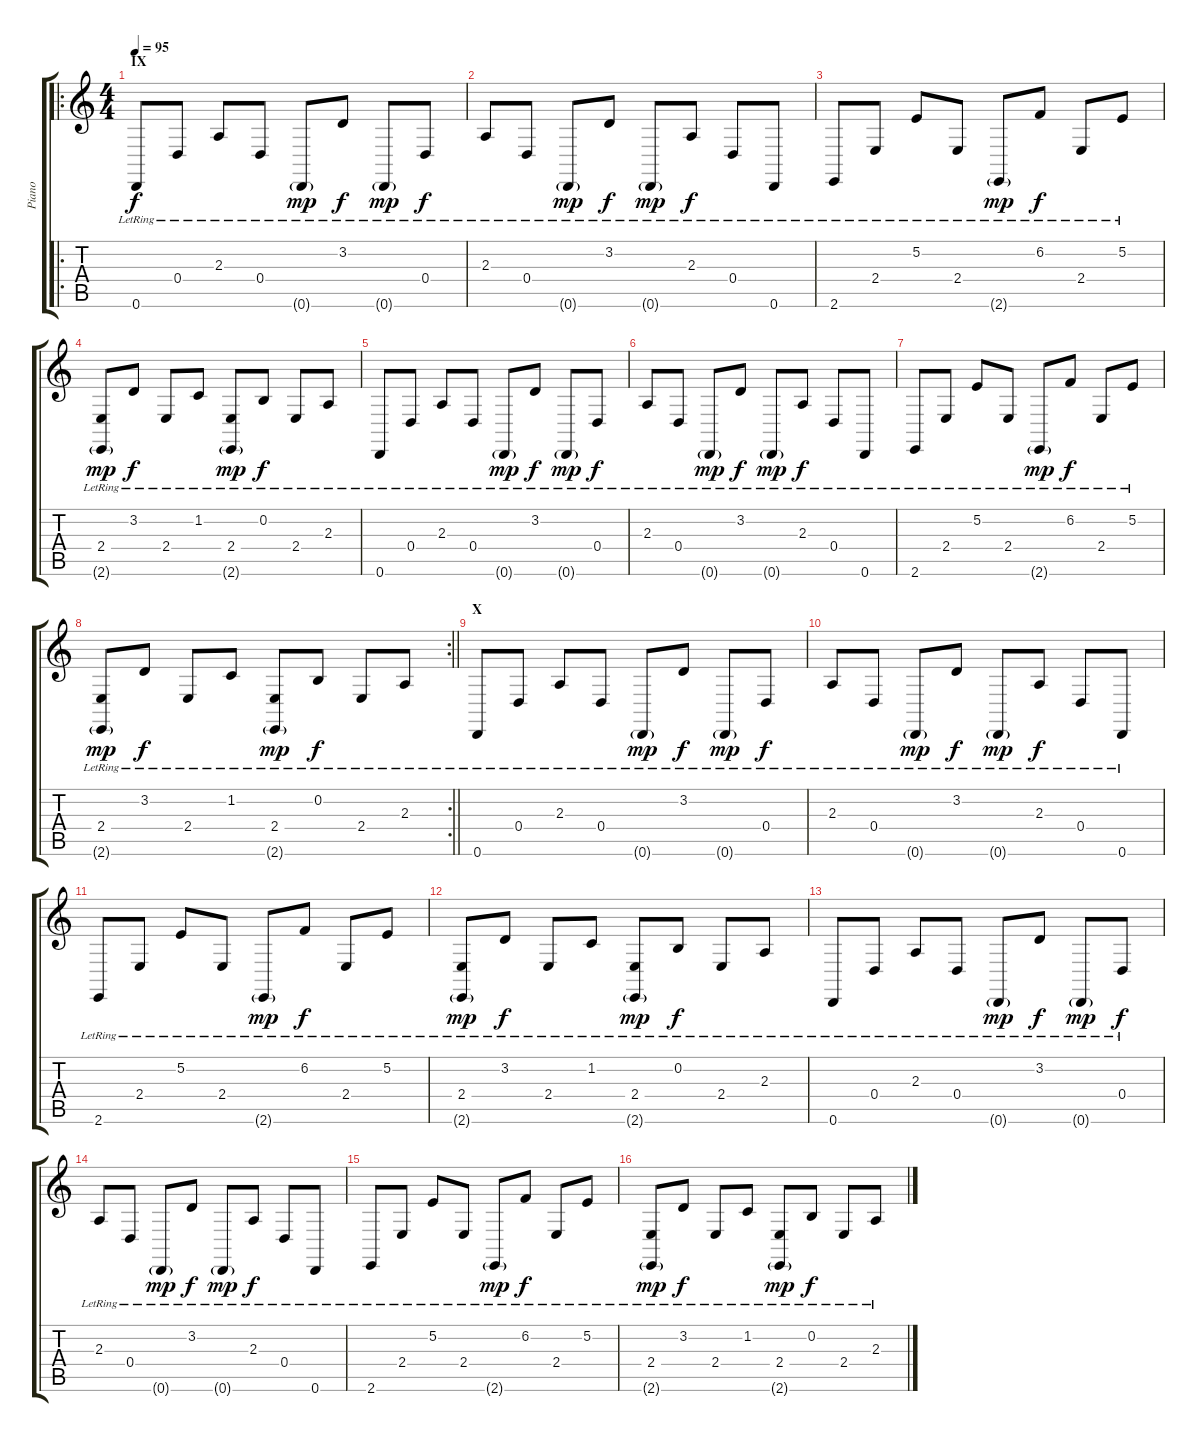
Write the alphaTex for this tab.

\track ("Piano" "Piano") {instrument acousticgrandpiano}
\staff {score tabs}
\tuning (E4 B3 G3 D3 A2 D2) {hide}
\ro
\ts (4 4)
\section ("" "IX")
\tempo 95
\clef g2
\ks c
0.6{lr}.8{dy f} 0.4{lr}.8 2.3{lr}.8 0.4{lr}.8 0.6{g lr}.8{dy mp} 3.2{lr}.8{dy f} 0.6{g lr}.8{dy mp} 0.4{lr}.8{dy f} |
2.3{lr}.8 0.4{lr}.8 0.6{g lr}.8{dy mp} 3.2{lr}.8{dy f} 0.6{g lr}.8{dy mp} 2.3{lr}.8{dy f} 0.4{lr}.8 0.6{lr}.8 |
2.6{lr}.8 2.4{lr}.8 5.2{lr}.8 2.4{lr}.8 2.6{g lr}.8{dy mp} 6.2{lr}.8{dy f} 2.4{lr}.8 5.2{lr}.8 |
(2.4{lr} 2.6{g}).8{dy mp} 3.2{lr}.8{dy f} 2.4{lr}.8 1.2{lr}.8 (2.4{lr} 2.6{g}).8{dy mp} 0.2{lr}.8{dy f} 2.4{lr}.8 2.3{lr}.8 |
0.6{lr}.8 0.4{lr}.8 2.3{lr}.8 0.4{lr}.8 0.6{g lr}.8{dy mp} 3.2{lr}.8{dy f} 0.6{g lr}.8{dy mp} 0.4{lr}.8{dy f} |
2.3{lr}.8 0.4{lr}.8 0.6{g lr}.8{dy mp} 3.2{lr}.8{dy f} 0.6{g lr}.8{dy mp} 2.3{lr}.8{dy f} 0.4{lr}.8 0.6{lr}.8 |
2.6{lr}.8 2.4{lr}.8 5.2{lr}.8 2.4{lr}.8 2.6{g lr}.8{dy mp} 6.2{lr}.8{dy f} 2.4{lr}.8 5.2{lr}.8 |
\rc 2
\barLineRight lightlight
(2.4{lr} 2.6{g}).8{dy mp} 3.2{lr}.8{dy f} 2.4{lr}.8 1.2{lr}.8 (2.4{lr} 2.6{g}).8{dy mp} 0.2{lr}.8{dy f} 2.4{lr}.8 2.3{lr}.8 |
\section ("" "X")
0.6{lr}.8 0.4{lr}.8 2.3{lr}.8 0.4{lr}.8 0.6{g lr}.8{dy mp} 3.2{lr}.8{dy f} 0.6{g lr}.8{dy mp} 0.4{lr}.8{dy f} |
2.3{lr}.8 0.4{lr}.8 0.6{g lr}.8{dy mp} 3.2{lr}.8{dy f} 0.6{g lr}.8{dy mp} 2.3{lr}.8{dy f} 0.4{lr}.8 0.6{lr}.8 |
2.6{lr}.8 2.4{lr}.8 5.2{lr}.8 2.4{lr}.8 2.6{g lr}.8{dy mp} 6.2{lr}.8{dy f} 2.4{lr}.8 5.2{lr}.8 |
(2.4{lr} 2.6{g}).8{dy mp} 3.2{lr}.8{dy f} 2.4{lr}.8 1.2{lr}.8 (2.4{lr} 2.6{g}).8{dy mp} 0.2{lr}.8{dy f} 2.4{lr}.8 2.3{lr}.8 |
0.6{lr}.8 0.4{lr}.8 2.3{lr}.8 0.4{lr}.8 0.6{g lr}.8{dy mp} 3.2{lr}.8{dy f} 0.6{g lr}.8{dy mp} 0.4{lr}.8{dy f} |
2.3{lr}.8 0.4{lr}.8 0.6{g lr}.8{dy mp} 3.2{lr}.8{dy f} 0.6{g lr}.8{dy mp} 2.3{lr}.8{dy f} 0.4{lr}.8 0.6{lr}.8 |
2.6{lr}.8 2.4{lr}.8 5.2{lr}.8 2.4{lr}.8 2.6{g lr}.8{dy mp} 6.2{lr}.8{dy f} 2.4{lr}.8 5.2{lr}.8 |
(2.4{lr} 2.6{g}).8{dy mp} 3.2{lr}.8{dy f} 2.4{lr}.8 1.2{lr}.8 (2.4{lr} 2.6{g}).8{dy mp} 0.2{lr}.8{dy f} 2.4{lr}.8 2.3{lr}.8
